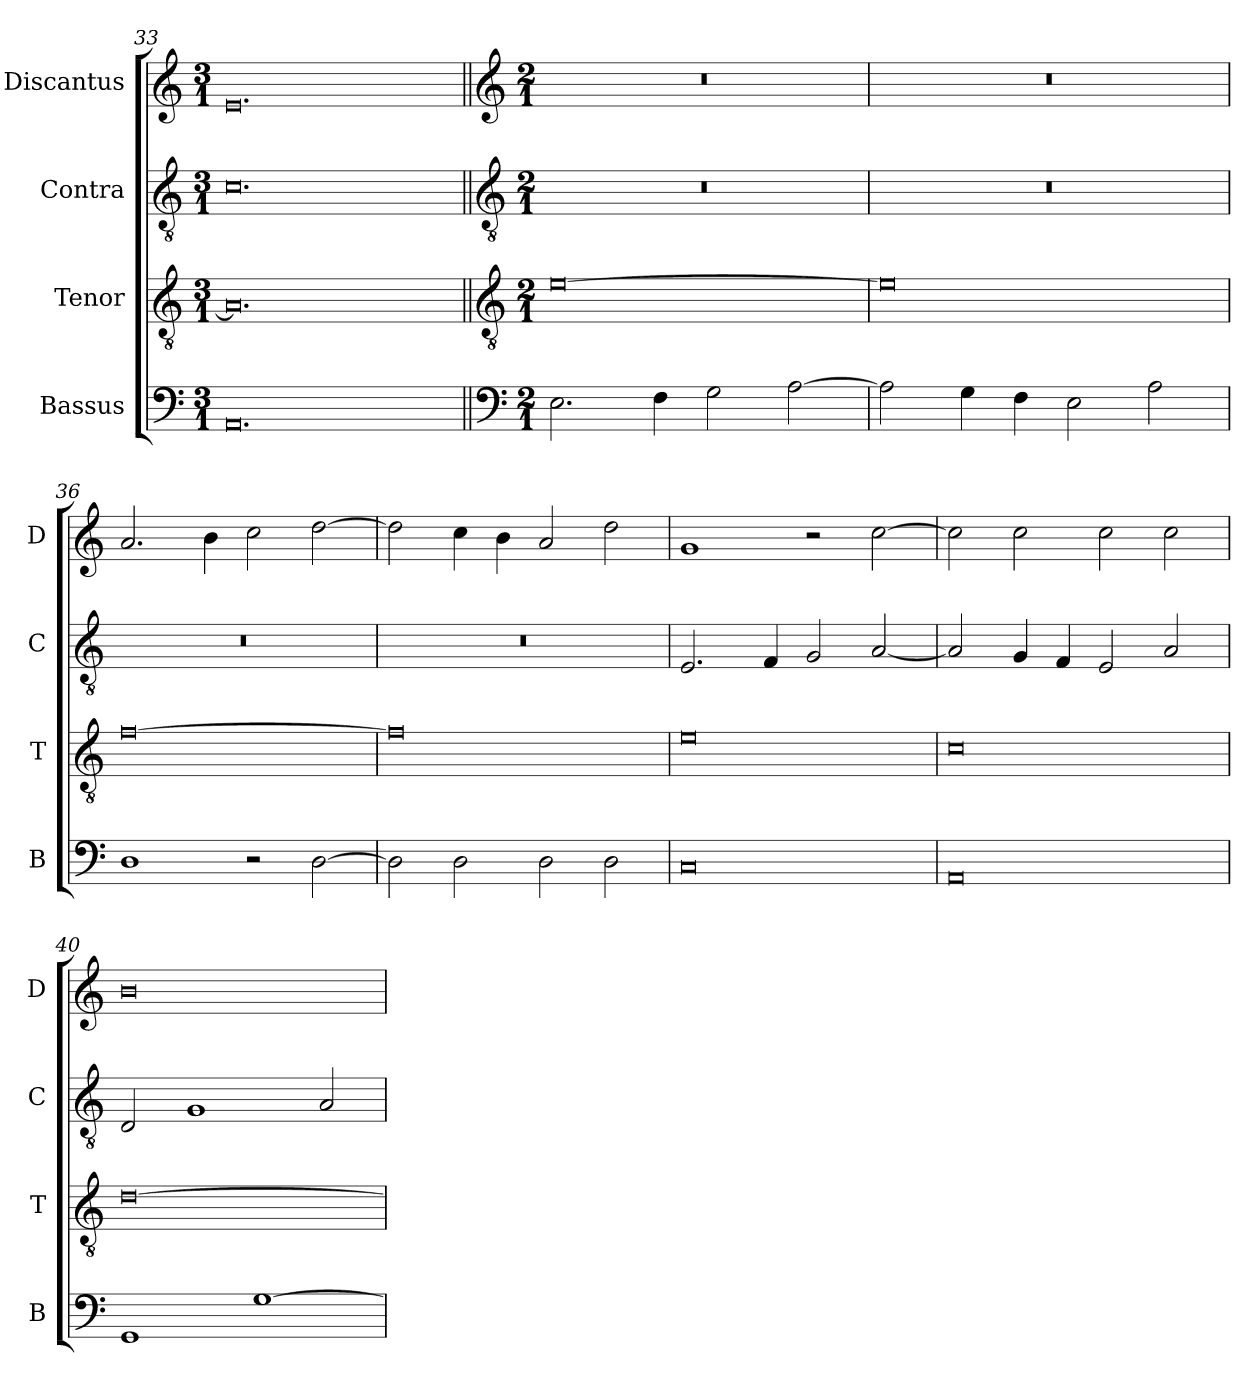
**kern	**kern	**kern	**kern
*part4	*part3	*part2	*part1
*staff4	*staff3	*staff2	*staff1
*I"Bassus	*I"Tenor	*I"Contra	*I"Discantus
*I'B	*I'T	*I'C	*I'D
*clefF4	*clefGv2	*clefGv2	*clefG2
*k[]	*k[]	*k[]	*k[]
*M3/1	*M3/1	*M3/1	*M3/1
=33	=33	=33	=33
0.AA	0.A]	0.c	0.e
!!LO:LB:g=z
=34||	=34||	=34||	=34||
*clefF4	*clefGv2	*clefGv2	*clefG2
*k[]	*k[]	*k[]	*k[]
*M2/1	*M2/1	*M2/1	*M2/1
2.E\	[0e	0r	0r
4F\	.	.	.
2G\	.	.	.
[2A\	.	.	.
=35	=35	=35	=35
2A\]	0e]	0r	0r
4G\	.	.	.
4F\	.	.	.
2E\	.	.	.
2A\	.	.	.
=36	=36	=36	=36
1D	[0f	0r	2.a/
.	.	.	4b\
2r	.	.	2cc\
[2D\	.	.	[2dd\
=37	=37	=37	=37
2D\]	0f]	0r	2dd\]
2D\	.	.	4cc\
.	.	.	4b\
2D\	.	.	2a/
2D\	.	.	2dd\
=38	=38	=38	=38
0C	0e	2.E/	1g
.	.	4F/	.
.	.	2G/	2r
.	.	[2A/	[2cc\
=39	=39	=39	=39
0AA	0c	2A/]	2cc\]
.	.	4G/	2cc\
.	.	4F/	.
.	.	2E/	2cc\
.	.	2A/	2cc\
=40	=40	=40	=40
1GG	[0d	2D/	0b
.	.	1G	.
[1G	.	.	.
.	.	2A/	.
=	=	=	=
*-	*-	*-	*-
